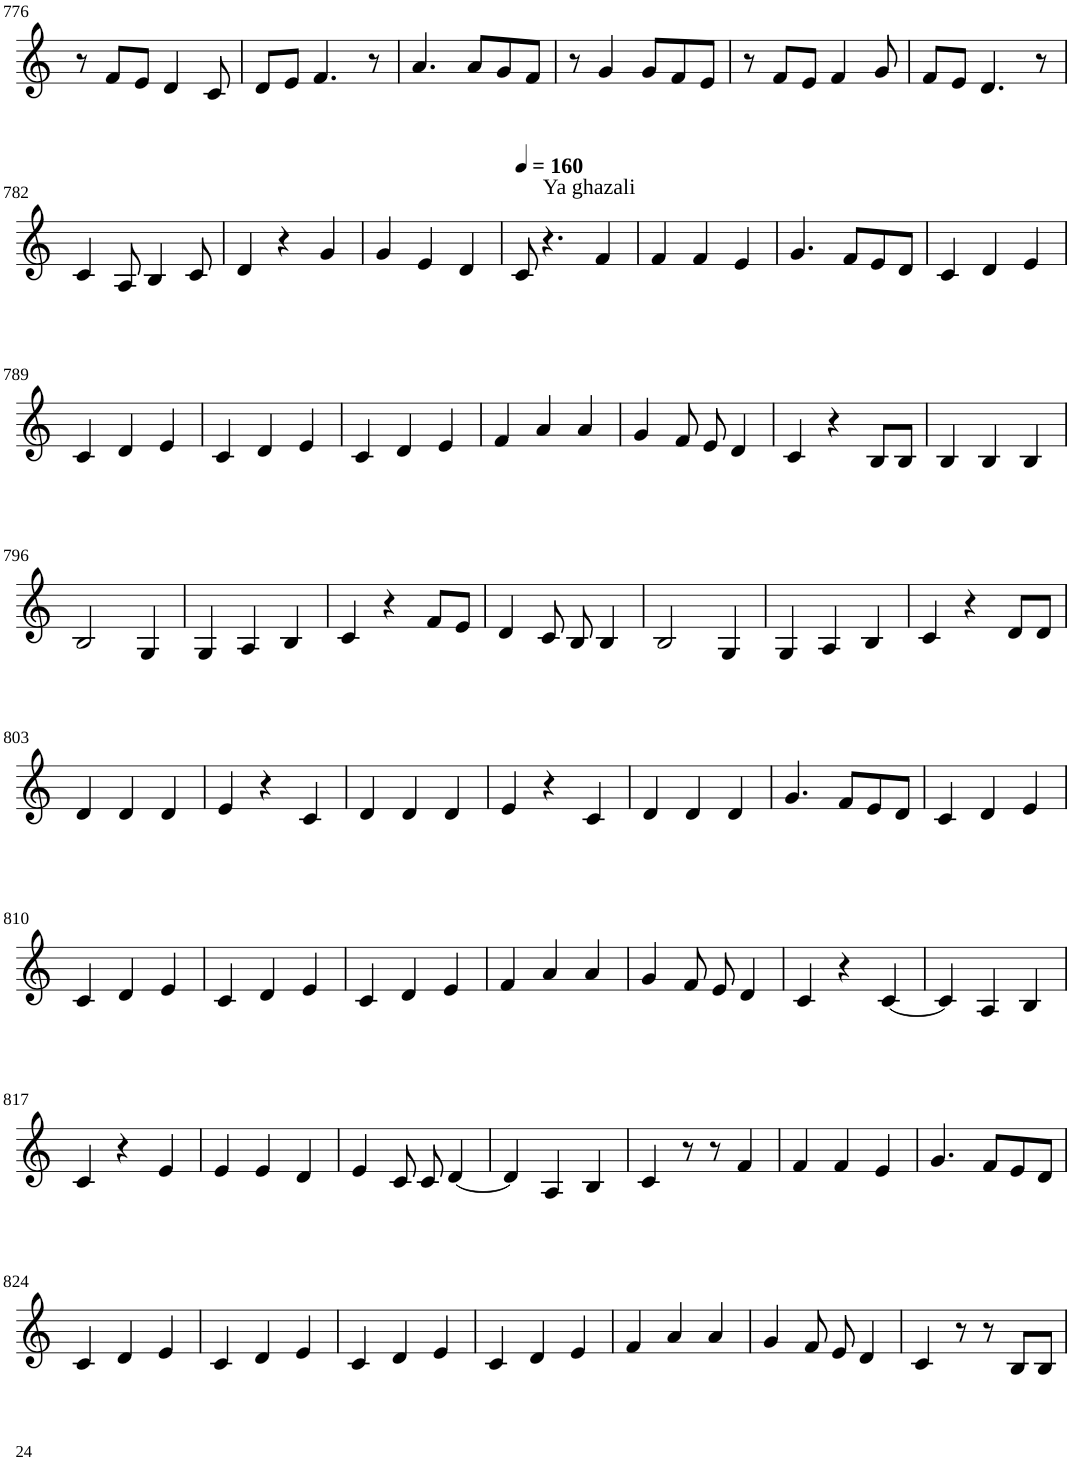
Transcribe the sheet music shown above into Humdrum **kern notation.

**kern
*part1
*staff1
*I"Violin
!!LO:PB:g=z
*clefG2
*k[]
*M6/8
=776
8r
8f/L
8e/J
4d/
8c/
=777
8d/L
8e/J
4.f/
8r
=778
4.a/
8a/L
8g/
8f/J
=779
8r
4g/
8g/L
8f/
8e/J
=780
8r
8f/L
8e/J
4f/
8g/
=781
8f/L
8e/J
4.d/
8r
!!LO:LB:g=z
=782
4c/
8A/
4B/
8c/
=783
4d/
4r
4g/
=784
4g/
4e/
4d/
=785
*MM160
8c/
!LO:TX:a:t=Ya ghazali
4.r
4f/
=786
4f/
4f/
4e/
=787
4.g/
8f/L
8e/
8d/J
=788
4c/
4d/
4e/
!!LO:LB:g=z
=789
4c/
4d/
4e/
=790
4c/
4d/
4e/
=791
4c/
4d/
4e/
=792
4f/
4a/
4a/
=793
4g/
8f/
8e/
4d/
=794
4c/
4r
8B/L
8B/J
=795
4B/
4B/
4B/
!!LO:LB:g=z
=796
2B/
4G/
=797
4G/
4A/
4B/
=798
4c/
4r
8f/L
8e/J
=799
4d/
8c/
8B/
4B/
=800
2B/
4G/
=801
4G/
4A/
4B/
=802
4c/
4r
8d/L
8d/J
!!LO:LB:g=z
=803
4d/
4d/
4d/
=804
4e/
4r
4c/
=805
4d/
4d/
4d/
=806
4e/
4r
4c/
=807
4d/
4d/
4d/
=808
4.g/
8f/L
8e/
8d/J
=809
4c/
4d/
4e/
!!LO:LB:g=z
=810
4c/
4d/
4e/
=811
4c/
4d/
4e/
=812
4c/
4d/
4e/
=813
4f/
4a/
4a/
=814
4g/
8f/
8e/
4d/
=815
4c/
4r
[4c/
=816
4c/]
4A/
4B/
!!LO:LB:g=z
=817
4c/
4r
4e/
=818
4e/
4e/
4d/
=819
4e/
8c/
8c/
[4d/
=820
4d/]
4A/
4B/
=821
4c/
8r
8r
4f/
=822
4f/
4f/
4e/
=823
4.g/
8f/L
8e/
8d/J
!!LO:LB:g=z
=824
4c/
4d/
4e/
=825
4c/
4d/
4e/
=826
4c/
4d/
4e/
=827
4c/
4d/
4e/
=828
4f/
4a/
4a/
=829
4g/
8f/
8e/
4d/
=830
4c/
8r
8r
8B/L
8B/J
=
*-
